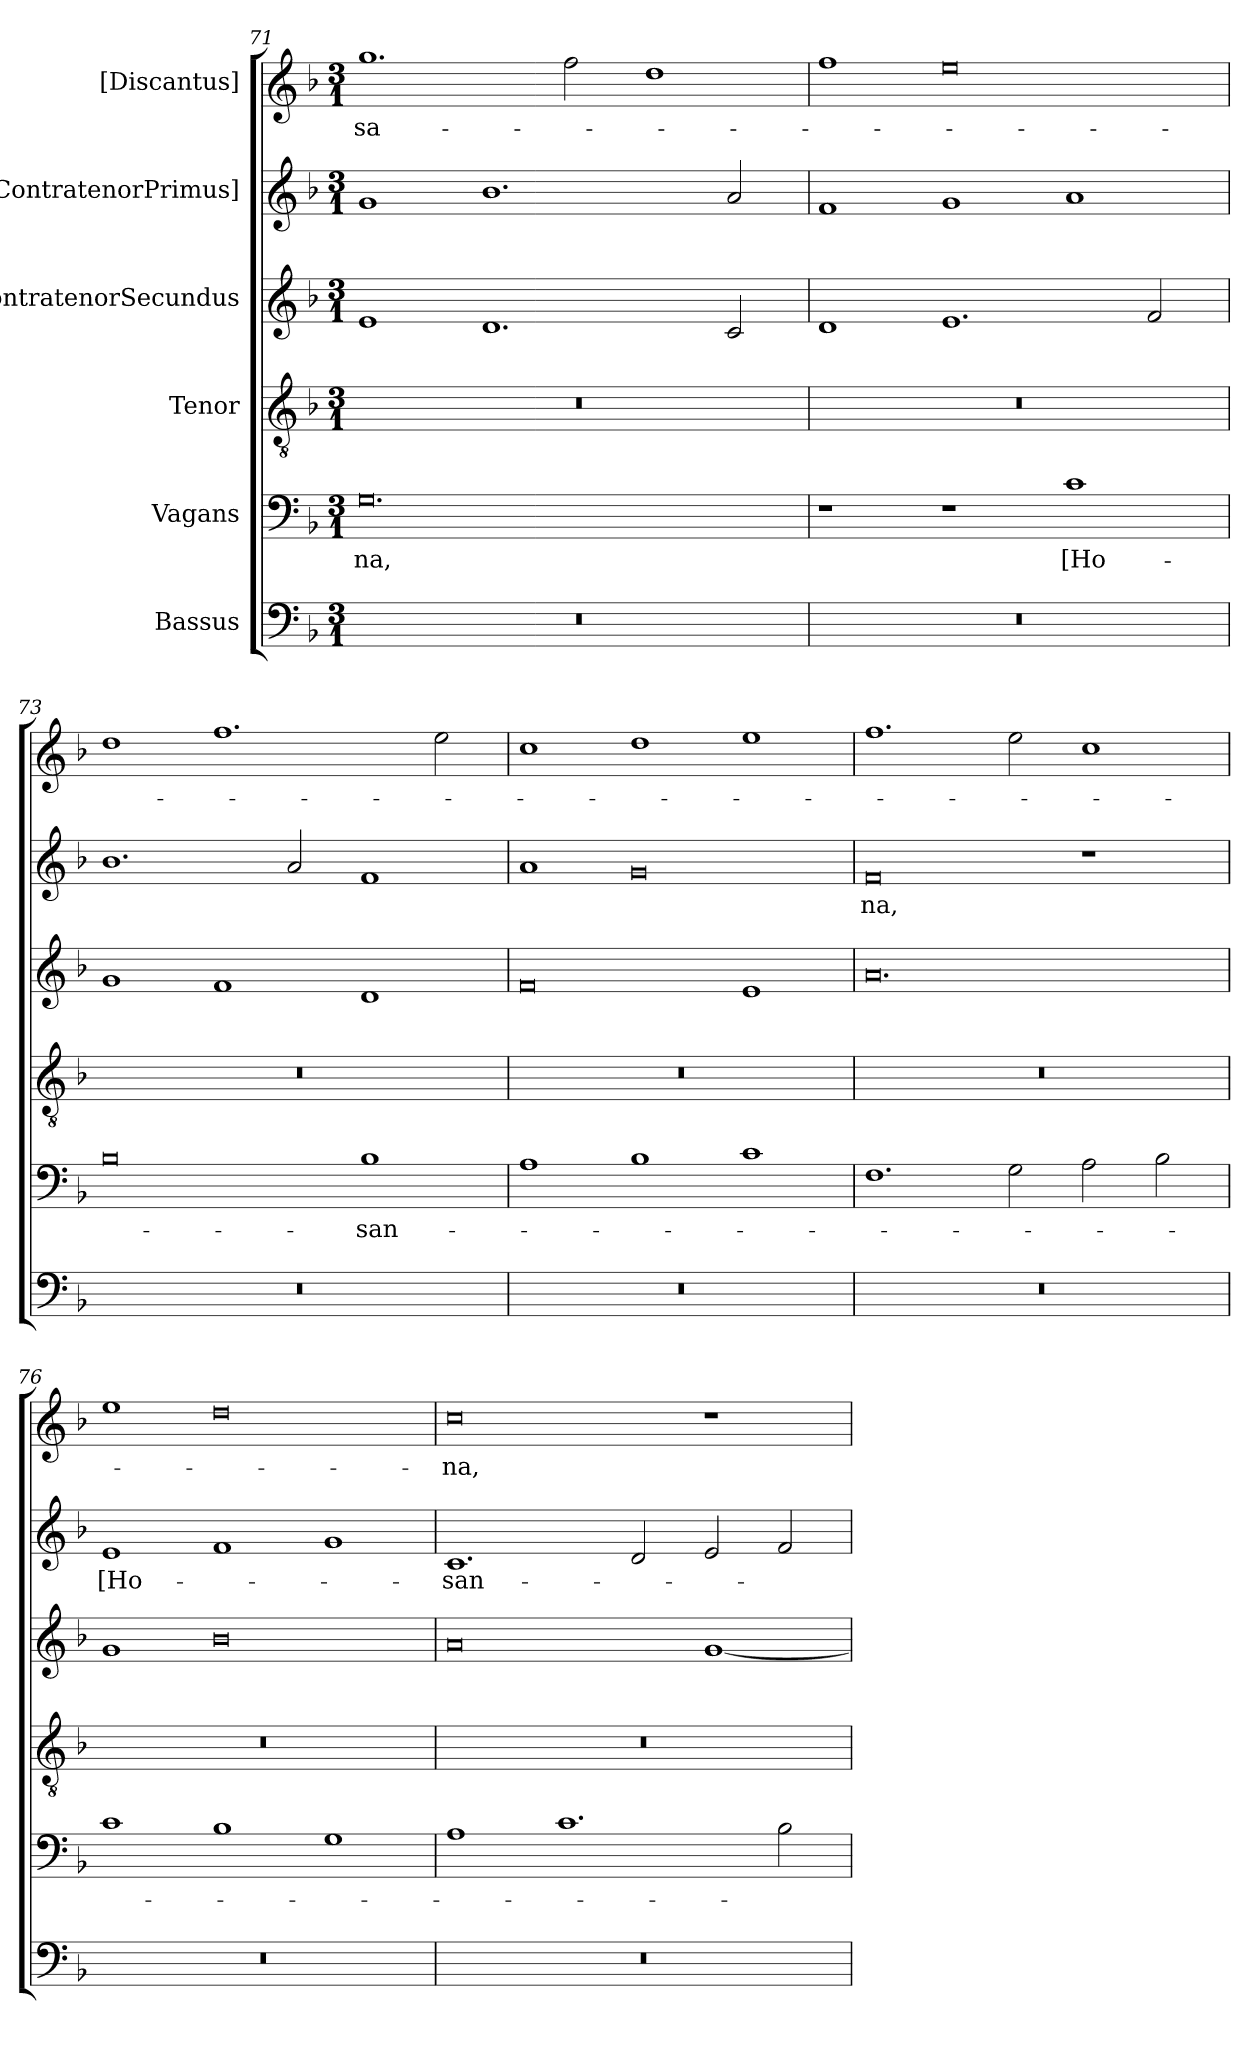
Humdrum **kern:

**kern	**kern	**text	**kern	**kern	**kern	**text	**kern	**text
*part6	*part5	*part5	*part4	*part3	*part2	*part2	*part1	*part1
*staff6	*staff5	*staff5	*staff4	*staff3	*staff2	*staff2	*staff1	*staff1
*I"Bassus	*I"Vagans	*	*I"Tenor	*I"ContratenorSecundus	*I"[ContratenorPrimus]	*	*I"[Discantus]	*
*clefF4	*clefF4	*	*clefGv2	*clefG2	*clefG2	*	*clefG2	*
*k[b-]	*k[b-]	*	*k[b-]	*k[b-]	*k[b-]	*	*k[b-]	*
*M3/1	*M3/1	*	*M3/1	*M3/1	*M3/1	*	*M3/1	*
=71	=71	=71	=71	=71	=71	=71	=71	=71
0.r	0.G\	-na,	0.r	1e/	1g/	.	1.gg\	-sa-
.	.	.	.	1.d/	1.b-\	.	.	.
.	.	.	.	.	.	.	2ff\	.
.	.	.	.	.	.	.	1dd\	.
.	.	.	.	2c/	2a/	.	.	.
=72	=72	=72	=72	=72	=72	=72	=72	=72
0.r	1r	.	0.r	1d/	1f/	.	1ff\	.
.	1r	.	.	1.e/	1g/	.	0ee\	.
.	1c\	[Ho-	.	.	1a/	.	.	.
.	.	.	.	2f/	.	.	.	.
=73	=73	=73	=73	=73	=73	=73	=73	=73
0.r	0B-\	.	0.r	1g/	1.b-\	.	1dd\	.
.	.	.	.	1f/	.	.	1.ff\	.
.	.	.	.	.	2a/	.	.	.
.	1B-\	-san-	.	1d/	1f/	.	.	.
.	.	.	.	.	.	.	2ee\	.
=74	=74	=74	=74	=74	=74	=74	=74	=74
0.r	1A\	.	0.r	0f/	1a/	.	1cc\	.
.	1B-\	.	.	.	0g/	.	1dd\	.
.	1c\	.	.	1e/	.	.	1ee\	.
=75	=75	=75	=75	=75	=75	=75	=75	=75
0.r	1.F\	.	0.r	0.a/	0f/	-na,	1.ff\	.
.	2G\	.	.	.	.	.	2ee\	.
.	2A\	.	.	.	1r	.	1cc\	.
.	2B-\	.	.	.	.	.	.	.
=76	=76	=76	=76	=76	=76	=76	=76	=76
0.r	1c\	.	0.r	1g/	1e/	[Ho-	1ee\	.
.	1B-\	.	.	0b-\	1f/	.	0dd\	.
.	1G\	.	.	.	1g/	.	.	.
=77	=77	=77	=77	=77	=77	=77	=77	=77
0.r	1A\	.	0.r	0a/	1.c/	-san-	0cc\	-na,
.	1.c\	.	.	.	.	.	.	.
.	.	.	.	.	2d/	.	.	.
.	.	.	.	[1g/	2e/	.	1r	.
.	2B-\	.	.	.	2f/	.	.	.
=	=	=	=	=	=	=	=	=
*-	*-	*-	*-	*-	*-	*-	*-	*-
